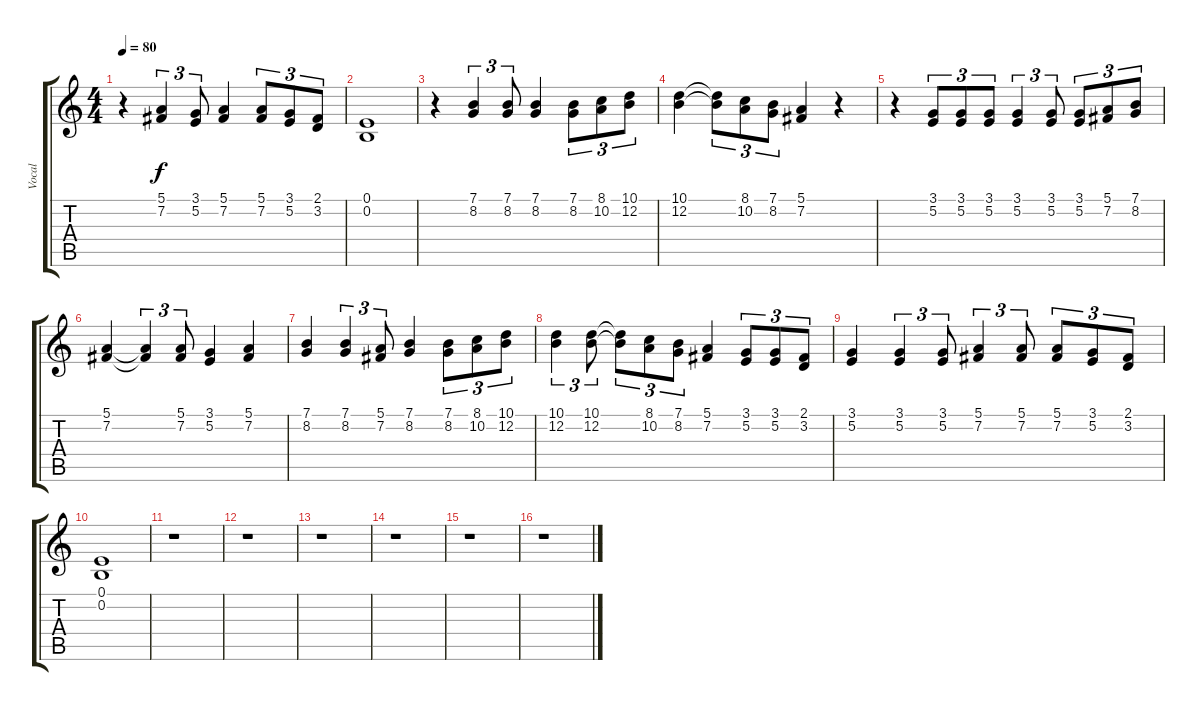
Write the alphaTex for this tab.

\track ("Vocal" "Vocal") {instrument flute}
\staff {score tabs}
\tuning (E4 B3 G3 D3 A2 E2) {hide}
\ts (4 4)
\tempo 80
\clef g2
\ks c
r.4{dy f} (5.1 7.2).4{tu (3 2)} (3.1 5.2).8{tu (3 2)} (5.1 7.2).4 (5.1 7.2).8{tu (3 2)} (3.1 5.2).8{tu (3 2)} (2.1 3.2).8{tu (3 2)} |
(0.1 0.2).1 |
r.4 (7.1 8.2).4{tu (3 2)} (7.1 8.2).8{tu (3 2)} (7.1 8.2).4 (7.1 8.2).8{tu (3 2)} (8.1 10.2).8{tu (3 2)} (10.1 12.2).8{tu (3 2)} |
(10.1 12.2).4 (10.1{t} 12.2{t}).8{tu (3 2)} (8.1 10.2).8{tu (3 2)} (7.1 8.2).8{tu (3 2)} (5.1 7.2).4 r.4 |
r.4 (3.1 5.2).8{tu (3 2)} (3.1 5.2).8{tu (3 2)} (3.1 5.2).8{tu (3 2)} (3.1 5.2).4{tu (3 2)} (3.1 5.2).8{tu (3 2)} (3.1 5.2).8{tu (3 2)} (5.1 7.2).8{tu (3 2)} (7.1 8.2).8{tu (3 2)} |
(5.1 7.2).4 (5.1{t} 7.2{t}).4{tu (3 2)} (5.1 7.2).8{tu (3 2)} (3.1 5.2).4 (5.1 7.2).4 |
(7.1 8.2).4 (7.1 8.2).4{tu (3 2)} (5.1 7.2).8{tu (3 2)} (7.1 8.2).4 (7.1 8.2).8{tu (3 2)} (8.1 10.2).8{tu (3 2)} (10.1 12.2).8{tu (3 2)} |
(10.1 12.2).4{tu (3 2)} (10.1 12.2).8{tu (3 2)} (10.1{t} 12.2{t}).8{tu (3 2)} (8.1 10.2).8{tu (3 2)} (7.1 8.2).8{tu (3 2)} (5.1 7.2).4 (3.1 5.2).8{tu (3 2)} (3.1 5.2).8{tu (3 2)} (2.1 3.2).8{tu (3 2)} |
(3.1 5.2).4 (3.1 5.2).4{tu (3 2)} (3.1 5.2).8{tu (3 2)} (5.1 7.2).4{tu (3 2)} (5.1 7.2).8{tu (3 2)} (5.1 7.2).8{tu (3 2)} (3.1 5.2).8{tu (3 2)} (2.1 3.2).8{tu (3 2)} |
(0.1 0.2).1 |
r.1 |
r.1 |
r.1 |
r.1 |
r.1 |
r.1
